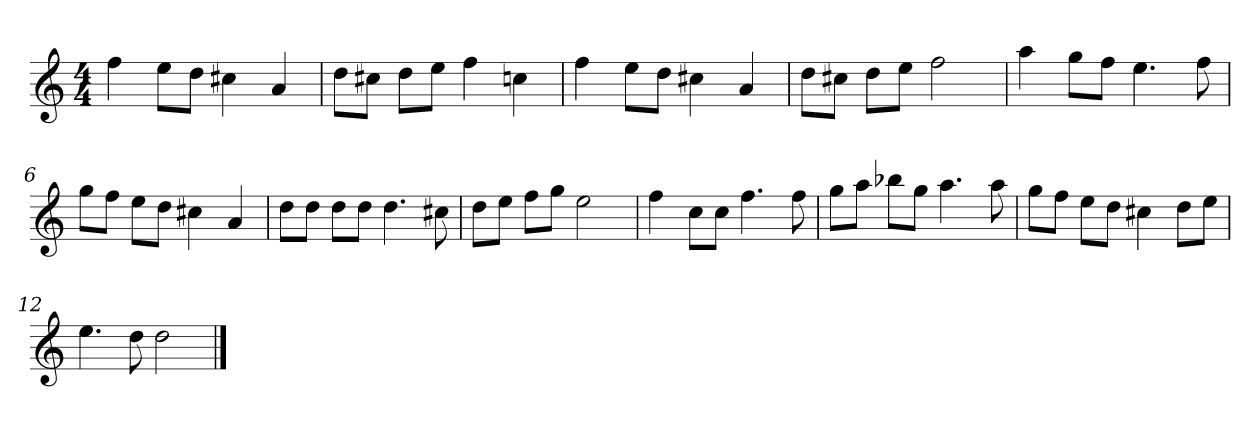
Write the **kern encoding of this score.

**kern
*part1
*staff1
*k[]
*M4/4
*MM120
=1
4ff
8eeL
8ddJ
4cc#X
4a
=2
8ddL
8cc#XJ
8ddL
8eeJ
4ff
4ccn
=3
4ff
8eeL
8ddJ
4cc#X
4a
=4
8ddL
8cc#XJ
8ddL
8eeJ
2ff
=5
4aa
8ggL
8ffJ
4.ee
8ff
=6
8ggL
8ffJ
8eeL
8ddJ
4cc#X
4a
=7
8ddL
8ddJ
8ddL
8ddJ
4.dd
8cc#X
=8
8ddL
8eeJ
8ffL
8ggJ
2ee
=9
4ff
8ccL
8ccJ
4.ff
8ff
=10
8ggL
8aaJ
8bb-XL
8ggJ
4.aa
8aa
=11
8ggL
8ffJ
8eeL
8ddJ
4cc#X
8ddL
8eeJ
=12
4.ee
8dd
2dd
==
*-
